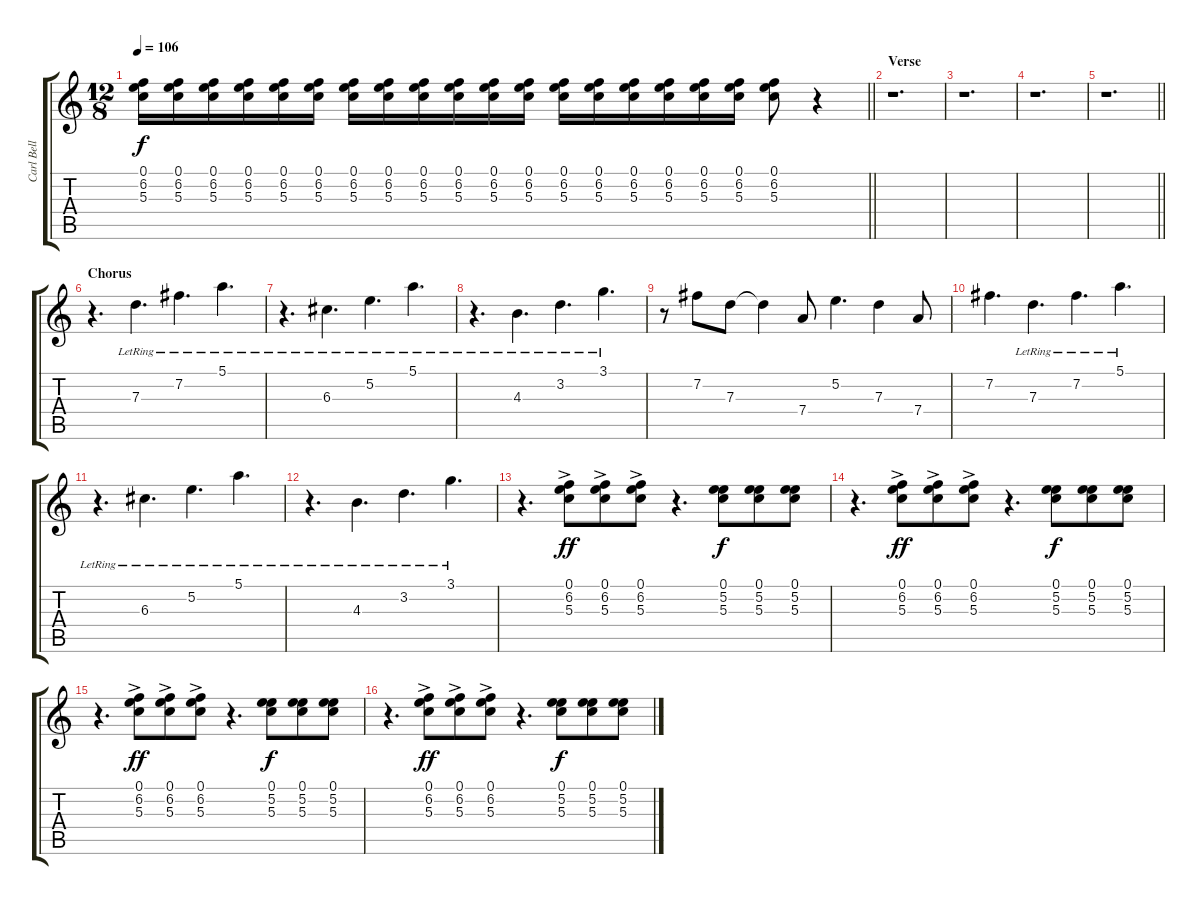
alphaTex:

\track ("Carl Bell (Lead Guitar)" "Carl Bell ") {instrument distortionguitar}
\staff {score tabs}
\tuning (E4 B3 G3 D3 A2 D2) {hide}
\ts (12 8)
\tempo 106
\clef g2
\barLineRight lightlight
\ks c
(0.1 6.2 5.3).16{dy f} (0.1 6.2 5.3).16 (0.1 6.2 5.3).16 (0.1 6.2 5.3).16 (0.1 6.2 5.3).16 (0.1 6.2 5.3).16 (0.1 6.2 5.3).16 (0.1 6.2 5.3).16 (0.1 6.2 5.3).16 (0.1 6.2 5.3).16 (0.1 6.2 5.3).16 (0.1 6.2 5.3).16 (0.1 6.2 5.3).16 (0.1 6.2 5.3).16 (0.1 6.2 5.3).16 (0.1 6.2 5.3).16 (0.1 6.2 5.3).16 (0.1 6.2 5.3).16 (0.1 6.2 5.3).8 r.4 |
\section ("" "Verse")
r.1{d} |
r.1{d} |
r.1{d} |
\barLineRight lightlight
r.1{d} |
\section ("" "Chorus")
r.4{d} 7.3{lr}.4{d volume 12 instrument electricguitarclean} 7.2{lr}.4{d} 5.1{lr}.4{d} |
r.4{d} 6.3{lr}.4{d} 5.2{lr}.4{d} 5.1{lr}.4{d} |
r.4{d} 4.3{lr}.4{d} 3.2{lr}.4{d} 3.1{lr}.4{d} |
r.8 7.2.8 7.3.8 7.3{t}.4 7.4.8 5.2.4{d} 7.3.4 7.4.8 |
7.2.4{d} 7.3{lr}.4{d} 7.2{lr}.4{d} 5.1{lr}.4{d} |
r.4{d} 6.3{lr}.4{d} 5.2{lr}.4{d} 5.1{lr}.4{d} |
r.4{d} 4.3{lr}.4{d} 3.2{lr}.4{d} 3.1{lr}.4{d} |
r.4{d} (0.1{ac} 6.2{ac} 5.3{ac}).8{dy ff volume 8 instrument distortionguitar} (0.1{ac} 6.2{ac} 5.3{ac}).8 (0.1{ac} 6.2{ac} 5.3{ac}).8 r.4{d} (0.1 5.2 5.3).8{dy f} (0.1 5.2 5.3).8 (0.1 5.2 5.3).8 |
r.4{d} (0.1{ac} 6.2{ac} 5.3{ac}).8{dy ff} (0.1{ac} 6.2{ac} 5.3{ac}).8 (0.1{ac} 6.2{ac} 5.3{ac}).8 r.4{d} (0.1 5.2 5.3).8{dy f} (0.1 5.2 5.3).8 (0.1 5.2 5.3).8 |
r.4{d} (0.1{ac} 6.2{ac} 5.3{ac}).8{dy ff} (0.1{ac} 6.2{ac} 5.3{ac}).8 (0.1{ac} 6.2{ac} 5.3{ac}).8 r.4{d} (0.1 5.2 5.3).8{dy f} (0.1 5.2 5.3).8 (0.1 5.2 5.3).8 |
r.4{d} (0.1{ac} 6.2{ac} 5.3{ac}).8{dy ff} (0.1{ac} 6.2{ac} 5.3{ac}).8 (0.1{ac} 6.2{ac} 5.3{ac}).8 r.4{d} (0.1 5.2 5.3).8{dy f} (0.1 5.2 5.3).8 (0.1 5.2 5.3).8
